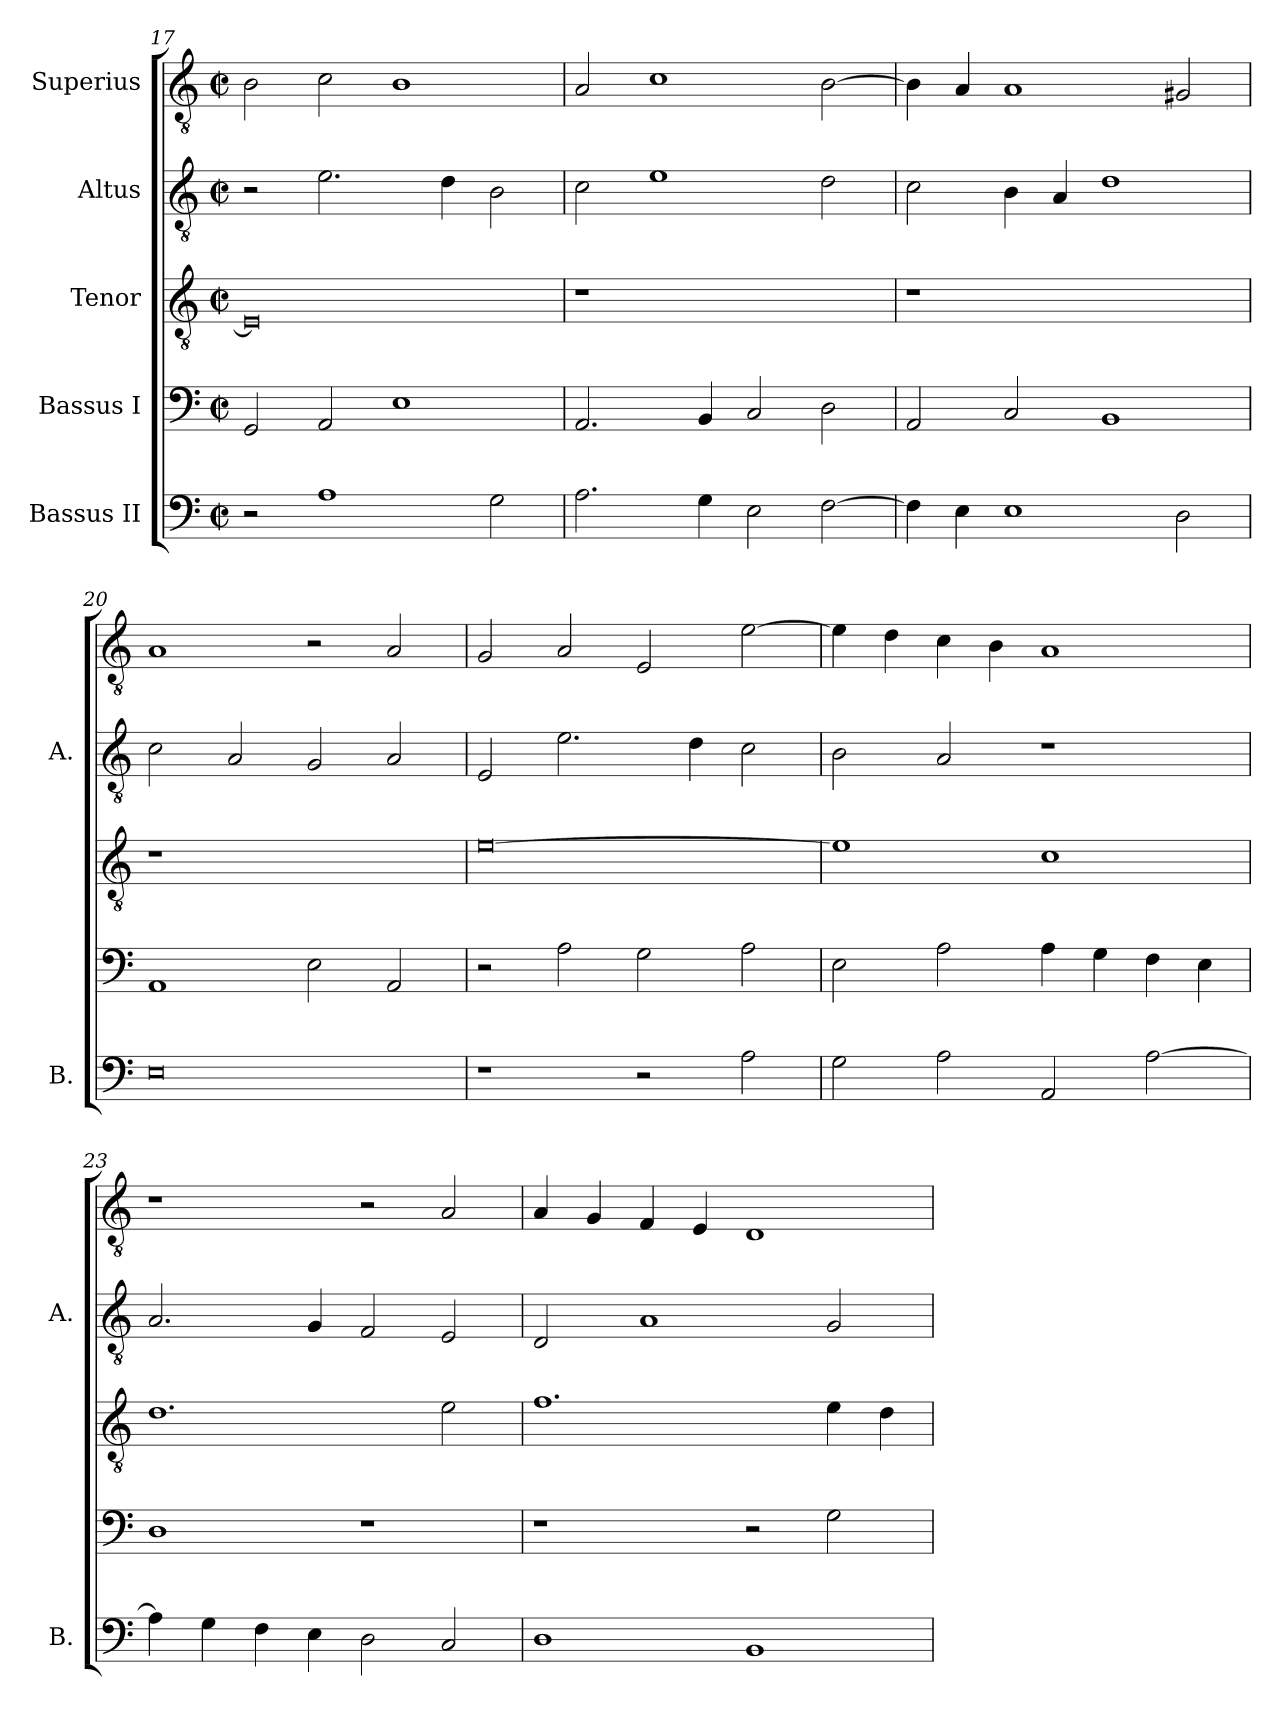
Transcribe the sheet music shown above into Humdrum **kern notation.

**kern	**kern	**kern	**kern	**kern
*part5	*part4	*part3	*part2	*part1
*staff5	*staff4	*staff3	*staff2	*staff1
*I"Bassus II	*I"Bassus I	*I"Tenor	*I"Altus	*I"Superius
*I'B.	*	*	*I'A.	*
*clefF4	*clefF4	*clefGv2	*clefGv2	*clefGv2
*	*	*ITrd7c12	*ITrd7c12	*ITrd7c12
*k[]	*k[]	*k[]	*k[]	*k[]
*C:	*C:	*C:	*C:	*C:
*M2/2	*M2/2	*M2/2	*M2/2	*M2/2
*met(c|)	*met(c|)	*met(c|)	*met(c|)	*met(c|)
=17	=17	=17	=17	=17
2r	2GGi/	0EEi]	2r	2BBi\
1Ai	2AAi/	.	2.Ei\	2Ci\
.	1Ei	.	.	1BBi
.	.	.	4Di\	.
2Gi\	.	.	2BBi\	.
=18	=18	=18	=18	=18
!	!	!LO:N:vis=1	!	!
2.Ai\	2.AAi/	1r	2Ci\	2AAi/
.	.	.	1Ei	1Ci
4Gi\	4BBi/	.	.	.
2Ei\	2Ci/	1ryy	.	.
[>2Fi\	2Di\	.	2Di\	[>2BBi\
=19	=19	=19	=19	=19
!	!	!LO:N:vis=1	!	!
4Fi\]	2AAi/	1r	2Ci\	4BBi\]
4Ei\	.	.	.	4AAi/
1Ei	2Ci/	.	4BBi\	1AAi
.	.	.	4AAi/	.
.	1BBi	1ryy	1Di	.
2Di\	.	.	.	2GG#Xi/
=20	=20	=20	=20	=20
!	!	!LO:N:vis=1	!	!
0Ei	1AAi	1r	2Ci\	1AAi
.	.	.	2AAi/	.
.	2Ei\	1ryy	2GGi/	2r
.	2AAi/	.	2AAi/	2AAi/
!!LO:PB:g=z
=21	=21	=21	=21	=21
1r	2r	[>0Ei	2EEi/	2GGi/
.	2Ai\	.	2.Ei\	2AAi/
2r	2Gi\	.	.	2EEi/
.	.	.	4Di\	.
2Ai\	2Ai\	.	2Ci\	[>2Ei\
=22	=22	=22	=22	=22
2Gi\	2Ei\	1Ei]	2BBi\	4Ei\]
.	.	.	.	4Di\
2Ai\	2Ai\	.	2AAi/	4Ci\
.	.	.	.	4BBi\
2AAi/	4Ai\	1Ci	1r	1AAi
.	4Gi\	.	.	.
[>2Ai\	4Fi\	.	.	.
.	4Ei\	.	.	.
=23	=23	=23	=23	=23
4Ai\]	1Di	1.Di	2.AAi/	1r
4Gi\	.	.	.	.
4Fi\	.	.	.	.
4Ei\	.	.	4GGi/	.
2Di\	1r	.	2FFi/	2r
2Ci/	.	2Ei\	2EEi/	2AAi/
=24	=24	=24	=24	=24
1Di	1r	1.Fi	2DDi/	4AAi/
.	.	.	.	4GGi/
.	.	.	1AAi	4FFi/
.	.	.	.	4EEi/
1BBi	2r	.	.	1DDi
.	2Gi\	4Ei\	2GGi/	.
.	.	4Di\	.	.
=	=	=	=	=
*-	*-	*-	*-	*-
